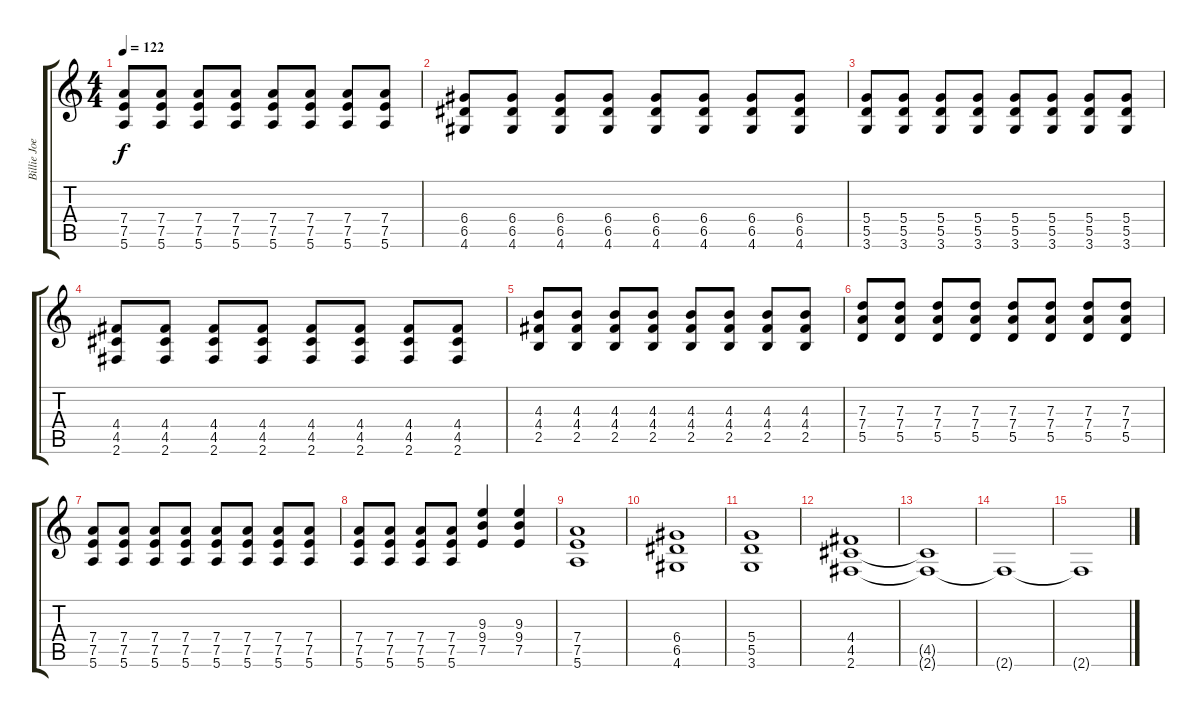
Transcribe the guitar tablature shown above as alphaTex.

\track ("Billie Joe (Guitar)" "Billie Joe") {instrument overdrivenguitar}
\staff {score tabs}
\tuning (E4 B3 G3 D3 A2 E2) {hide}
\ts (4 4)
\tempo 122
\clef g2
\ks c
(7.4 7.5 5.6).8{dy f} (7.4 7.5 5.6).8 (7.4 7.5 5.6).8 (7.4 7.5 5.6).8 (7.4 7.5 5.6).8 (7.4 7.5 5.6).8 (7.4 7.5 5.6).8 (7.4 7.5 5.6).8 |
(6.4 6.5 4.6).8 (6.4 6.5 4.6).8 (6.4 6.5 4.6).8 (6.4 6.5 4.6).8 (6.4 6.5 4.6).8 (6.4 6.5 4.6).8 (6.4 6.5 4.6).8 (6.4 6.5 4.6).8 |
(5.4 5.5 3.6).8 (5.4 5.5 3.6).8 (5.4 5.5 3.6).8 (5.4 5.5 3.6).8 (5.4 5.5 3.6).8 (5.4 5.5 3.6).8 (5.4 5.5 3.6).8 (5.4 5.5 3.6).8 |
(4.4 4.5 2.6).8 (4.4 4.5 2.6).8 (4.4 4.5 2.6).8 (4.4 4.5 2.6).8 (4.4 4.5 2.6).8 (4.4 4.5 2.6).8 (4.4 4.5 2.6).8 (4.4 4.5 2.6).8 |
(4.3 4.4 2.5).8 (4.3 4.4 2.5).8 (4.3 4.4 2.5).8 (4.3 4.4 2.5).8 (4.3 4.4 2.5).8 (4.3 4.4 2.5).8 (4.3 4.4 2.5).8 (4.3 4.4 2.5).8 |
(7.3 7.4 5.5).8 (7.3 7.4 5.5).8 (7.3 7.4 5.5).8 (7.3 7.4 5.5).8 (7.3 7.4 5.5).8 (7.3 7.4 5.5).8 (7.3 7.4 5.5).8 (7.3 7.4 5.5).8 |
(7.4 7.5 5.6).8 (7.4 7.5 5.6).8 (7.4 7.5 5.6).8 (7.4 7.5 5.6).8 (7.4 7.5 5.6).8 (7.4 7.5 5.6).8 (7.4 7.5 5.6).8 (7.4 7.5 5.6).8 |
(7.4 7.5 5.6).8 (7.4 7.5 5.6).8 (7.4 7.5 5.6).8 (7.4 7.5 5.6).8 (9.3 9.4 7.5).4 (9.3 9.4 7.5).4 |
(7.4 7.5 5.6).1 |
(6.4 6.5 4.6).1 |
(5.4 5.5 3.6).1 |
(4.4 4.5 2.6).1 |
(4.5{t} 2.6{t}).1 |
2.6{t}.1{volume 3} |
2.6{t}.1
